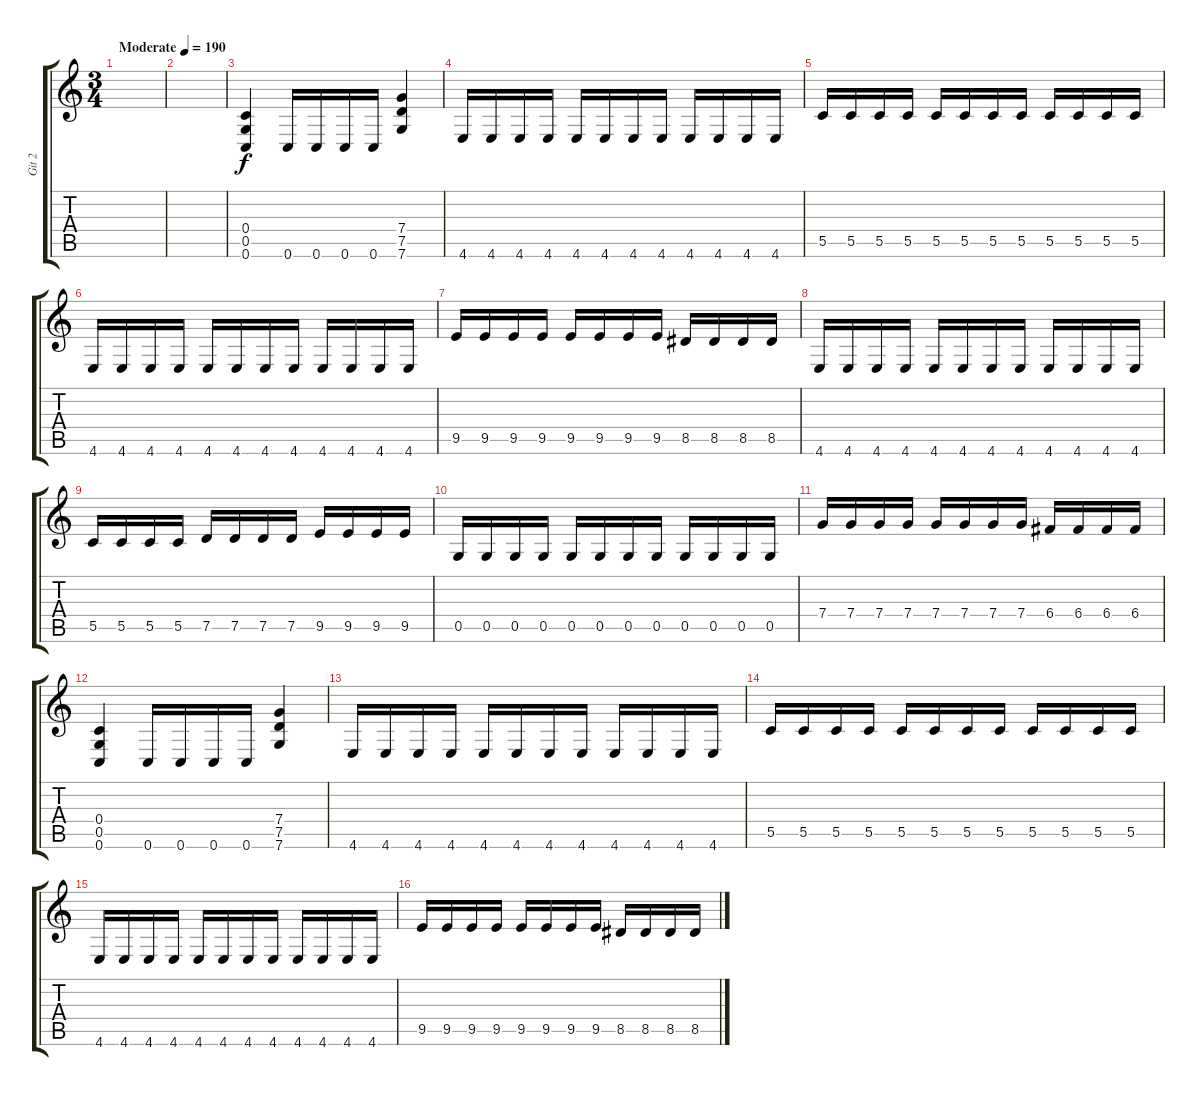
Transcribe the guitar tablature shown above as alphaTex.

\track ("Git 2" "Git 2") {instrument distortionguitar}
\staff {score tabs}
\tuning (D4 A3 F3 C3 G2 C2) {hide}
\ts (3 4)
\tempo (190 "Moderate")
\clef g2
\ks c
|
|
(0.4 0.5 0.6).4 0.6.16 0.6.16 0.6.16 0.6.16 (7.4 7.5 7.6).4 |
4.6.16 4.6.16 4.6.16 4.6.16 4.6.16 4.6.16 4.6.16 4.6.16 4.6.16 4.6.16 4.6.16 4.6.16 |
5.5.16 5.5.16 5.5.16 5.5.16 5.5.16 5.5.16 5.5.16 5.5.16 5.5.16 5.5.16 5.5.16 5.5.16 |
4.6.16 4.6.16 4.6.16 4.6.16 4.6.16 4.6.16 4.6.16 4.6.16 4.6.16 4.6.16 4.6.16 4.6.16 |
9.5.16 9.5.16 9.5.16 9.5.16 9.5.16 9.5.16 9.5.16 9.5.16 8.5.16 8.5.16 8.5.16 8.5.16 |
4.6.16 4.6.16 4.6.16 4.6.16 4.6.16 4.6.16 4.6.16 4.6.16 4.6.16 4.6.16 4.6.16 4.6.16 |
5.5.16 5.5.16 5.5.16 5.5.16 7.5.16 7.5.16 7.5.16 7.5.16 9.5.16 9.5.16 9.5.16 9.5.16 |
0.5.16 0.5.16 0.5.16 0.5.16 0.5.16 0.5.16 0.5.16 0.5.16 0.5.16 0.5.16 0.5.16 0.5.16 |
7.4.16 7.4.16 7.4.16 7.4.16 7.4.16 7.4.16 7.4.16 7.4.16 6.4.16 6.4.16 6.4.16 6.4.16 |
(0.4 0.5 0.6).4 0.6.16 0.6.16 0.6.16 0.6.16 (7.4 7.5 7.6).4 |
4.6.16 4.6.16 4.6.16 4.6.16 4.6.16 4.6.16 4.6.16 4.6.16 4.6.16 4.6.16 4.6.16 4.6.16 |
5.5.16 5.5.16 5.5.16 5.5.16 5.5.16 5.5.16 5.5.16 5.5.16 5.5.16 5.5.16 5.5.16 5.5.16 |
4.6.16 4.6.16 4.6.16 4.6.16 4.6.16 4.6.16 4.6.16 4.6.16 4.6.16 4.6.16 4.6.16 4.6.16 |
9.5.16 9.5.16 9.5.16 9.5.16 9.5.16 9.5.16 9.5.16 9.5.16 8.5.16 8.5.16 8.5.16 8.5.16
